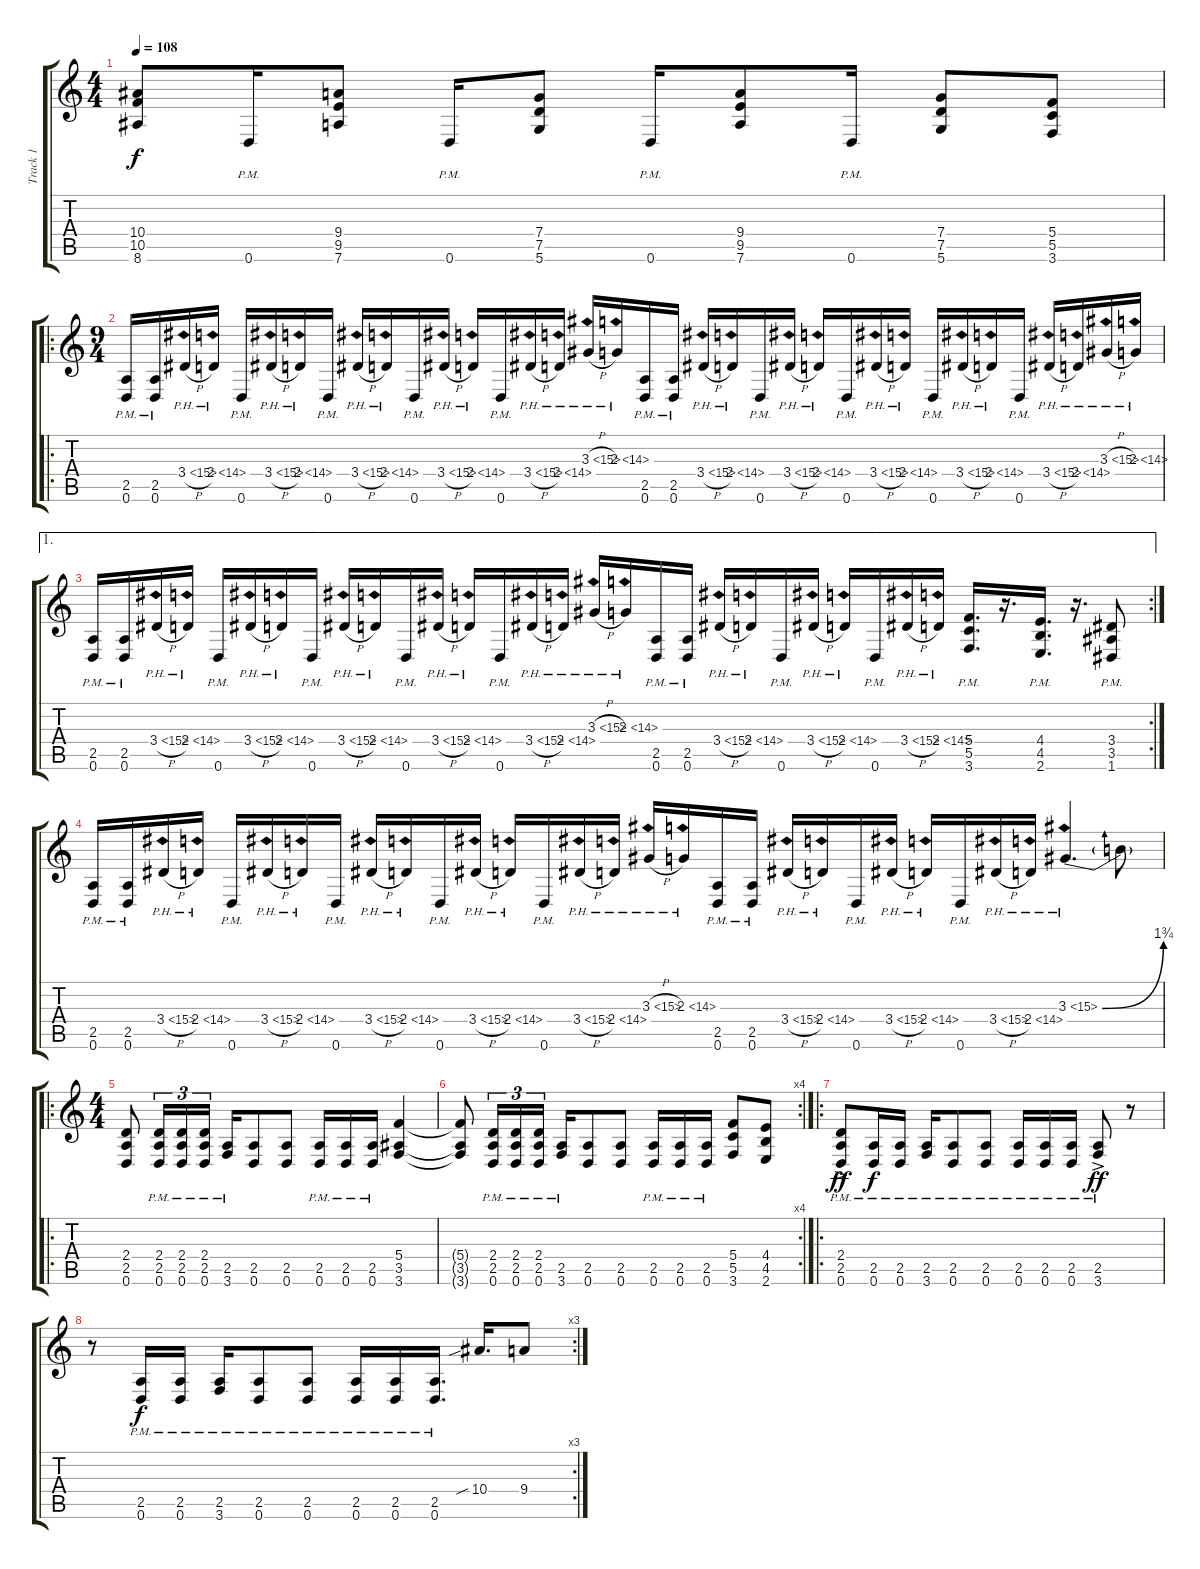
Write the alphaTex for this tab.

\track ("Track 1" "Track 1") {instrument distortionguitar}
\staff {score tabs}
\tuning (D4 A3 F3 C3 G2 D2) {hide}
\ts (4 4)
\tempo 108
\clef g2
\ks c
(10.4 10.5 8.6).8{dy f} 0.6{pm}.16 (9.4 9.5 7.6).8 0.6{pm}.16 (7.4 7.5 5.6).8 0.6{pm}.16 (9.4 9.5 7.6).8 0.6{pm}.16 (7.4 7.5 5.6).8 (5.4 5.5 3.6).8 |
\ro
\ts (9 4)
(2.5{pm} 0.6{pm}).16 (2.5{pm} 0.6{pm}).16 3.4{ph 12 h}.16 2.4{ph 12}.16 0.6{pm}.16 3.4{ph 12 h}.16 2.4{ph 12}.16 0.6{pm}.16 3.4{ph 12 h}.16 2.4{ph 12}.16 0.6{pm}.16 3.4{ph 12 h}.16 2.4{ph 12}.16 0.6{pm}.16 3.4{ph 12 h}.16 2.4{ph 12}.16 3.3{ph 12 h}.16 2.3{ph 12}.16 (2.5{pm} 0.6{pm}).16 (2.5{pm} 0.6{pm}).16 3.4{ph 12 h}.16 2.4{ph 12}.16 0.6{pm}.16 3.4{ph 12 h}.16 2.4{ph 12}.16 0.6{pm}.16 3.4{ph 12 h}.16 2.4{ph 12}.16 0.6{pm}.16 3.4{ph 12 h}.16 2.4{ph 12}.16 0.6{pm}.16 3.4{ph 12 h}.16 2.4{ph 12}.16 3.3{ph 12 h}.16 2.3{ph 12}.16 |
\ae 1
\rc 2
(2.5{pm} 0.6{pm}).16 (2.5{pm} 0.6{pm}).16 3.4{ph 12 h}.16 2.4{ph 12}.16 0.6{pm}.16 3.4{ph 12 h}.16 2.4{ph 12}.16 0.6{pm}.16 3.4{ph 12 h}.16 2.4{ph 12}.16 0.6{pm}.16 3.4{ph 12 h}.16 2.4{ph 12}.16 0.6{pm}.16 3.4{ph 12 h}.16 2.4{ph 12}.16 3.3{ph 12 h}.16 2.3{ph 12}.16 (2.5{pm} 0.6{pm}).16 (2.5{pm} 0.6{pm}).16 3.4{ph 12 h}.16 2.4{ph 12}.16 0.6{pm}.16 3.4{ph 12 h}.16 2.4{ph 12}.16 0.6{pm}.16 3.4{ph 12 h}.16 2.4{ph 12}.16 (5.4{pm} 5.5{pm} 3.6{pm}).16{d} r.16{d} (4.4{pm} 4.5{pm} 2.6{pm}).16{d} r.16{d} (3.4{pm} 3.5{pm} 1.6{pm}).8 |
(2.5{pm} 0.6{pm}).16 (2.5{pm} 0.6{pm}).16 3.4{ph 12 h}.16 2.4{ph 12}.16 0.6{pm}.16 3.4{ph 12 h}.16 2.4{ph 12}.16 0.6{pm}.16 3.4{ph 12 h}.16 2.4{ph 12}.16 0.6{pm}.16 3.4{ph 12 h}.16 2.4{ph 12}.16 0.6{pm}.16 3.4{ph 12 h}.16 2.4{ph 12}.16 3.3{ph 12 h}.16 2.3{ph 12}.16 (2.5{pm} 0.6{pm}).16 (2.5{pm} 0.6{pm}).16 3.4{ph 12 h}.16 2.4{ph 12}.16 0.6{pm}.16 3.4{ph 12 h}.16 2.4{ph 12}.16 0.6{pm}.16 3.4{ph 12 h}.16 2.4{ph 12}.16 3.3{be (bend 0 0 60 7) ph 12}.4{d} 3.3{t}.8 |
\ro
\ts (4 4)
(2.4 2.5 0.6).8 (2.4{pm} 2.5{pm} 0.6{pm}).16{tu (3 2)} (2.4{pm} 2.5{pm} 0.6{pm}).16{tu (3 2)} (2.4{pm} 2.5{pm} 0.6{pm}).16{tu (3 2)} (2.5{pm} 3.6{pm}).16 (2.5 0.6).8 (2.5 0.6).8 (2.5{pm} 0.6{pm}).16 (2.5{pm} 0.6{pm}).16 (2.5{pm} 0.6{pm}).16 (5.4 3.5 3.6).4 |
\rc 4
(5.4{t} 3.5{t} 3.6{t}).8 (2.4{pm} 2.5{pm} 0.6{pm}).16{tu (3 2)} (2.4{pm} 2.5{pm} 0.6{pm}).16{tu (3 2)} (2.4{pm} 2.5{pm} 0.6{pm}).16{tu (3 2)} (2.5{pm} 3.6{pm}).16 (2.5 0.6).8 (2.5 0.6).8 (2.5{pm} 0.6{pm}).16 (2.5{pm} 0.6{pm}).16 (2.5{pm} 0.6{pm}).16 (5.4 5.5 3.6).8 (4.4 4.5 2.6).8 |
\ro
(2.4{ac pm} 2.5{ac pm} 0.6{ac pm}).8{dy ff} (2.5{pm} 0.6{pm}).16{dy f} (2.5{pm} 0.6{pm}).16 (2.5{pm} 3.6{pm}).16 (2.5{pm} 0.6{pm}).8 (2.5{pm} 0.6{pm}).8 (2.5{pm} 0.6{pm}).16 (2.5{pm} 0.6{pm}).16 (2.5{pm} 0.6{pm}).16 (2.5{ac pm} 3.6{ac pm}).8{dy ff} r.8 |
\rc 3
r.8 (2.5{pm} 0.6{pm}).16{dy f} (2.5{pm} 0.6{pm}).16 (2.5{pm} 3.6{pm}).16 (2.5{pm} 0.6{pm}).8 (2.5{pm} 0.6{pm}).8 (2.5{pm} 0.6{pm}).16 (2.5{pm} 0.6{pm}).16 (2.5{pm} 0.6{pm}).16{d} 10.4{sib}.16{d} 9.4.8
